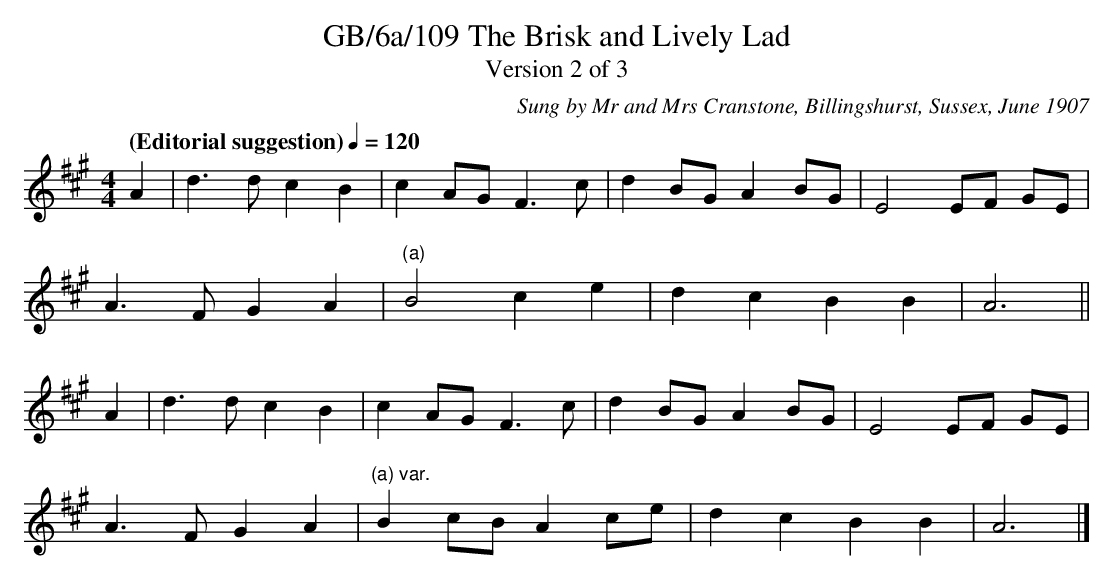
X:1
T:GB/6a/109 The Brisk and Lively Lad
T:Version 2 of 3
C:Sung by Mr and Mrs Cranstone, Billingshurst, Sussex, June 1907
M:4/4
L:1/8
Q:"(Editorial suggestion)" 1/4=120
K:A
A2 | d3 d c2 B2 | c2 AG F3 c | d2 BG A2 BG | E4 EF GE |
A3 F G2 A2 | "^(a)" B4 c2 e2 | d2 c2 B2 B2 | A6 ||
A2 | d3 d c2 B2 | c2 AG F3 c | d2 BG A2 BG | E4 EF GE |
A3 F G2 A2 | "^(a) var." B2 cB A2 ce | d2 c2 B2 B2 | A6 |]
